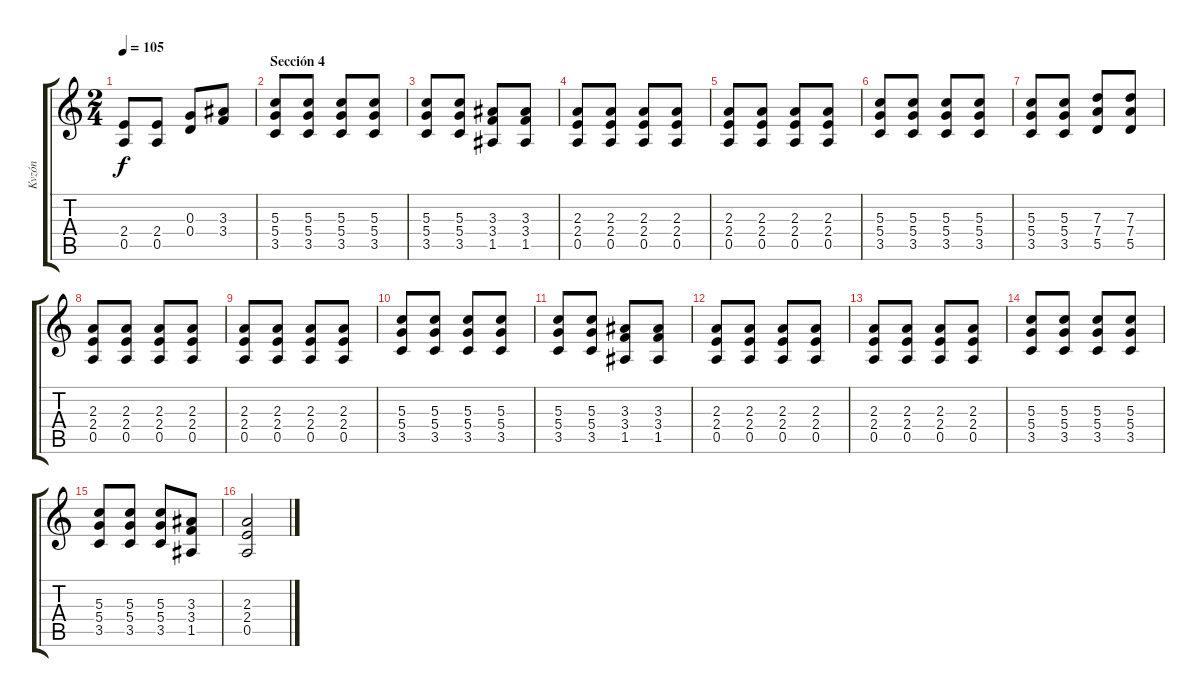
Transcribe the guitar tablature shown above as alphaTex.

\track ("Kvzón" "Kvzón") {instrument overdrivenguitar}
\staff {score tabs}
\tuning (E4 B3 G3 D3 A2 E2) {hide}
\ts (2 4)
\tempo 105
\clef g2
\ks c
(2.4 0.5).8{dy f} (2.4 0.5).8 (0.3 0.4).8 (3.3 3.4).8 |
\section ("" "Sección 4")
(5.3 5.4 3.5).8 (5.3 5.4 3.5).8 (5.3 5.4 3.5).8 (5.3 5.4 3.5).8 |
(5.3 5.4 3.5).8 (5.3 5.4 3.5).8 (3.3 3.4 1.5).8 (3.3 3.4 1.5).8 |
(2.3 2.4 0.5).8 (2.3 2.4 0.5).8 (2.3 2.4 0.5).8 (2.3 2.4 0.5).8 |
(2.3 2.4 0.5).8 (2.3 2.4 0.5).8 (2.3 2.4 0.5).8 (2.3 2.4 0.5).8 |
(5.3 5.4 3.5).8 (5.3 5.4 3.5).8 (5.3 5.4 3.5).8 (5.3 5.4 3.5).8 |
(5.3 5.4 3.5).8 (5.3 5.4 3.5).8 (7.3 7.4 5.5).8 (7.3 7.4 5.5).8 |
(2.3 2.4 0.5).8 (2.3 2.4 0.5).8 (2.3 2.4 0.5).8 (2.3 2.4 0.5).8 |
(2.3 2.4 0.5).8 (2.3 2.4 0.5).8 (2.3 2.4 0.5).8 (2.3 2.4 0.5).8 |
(5.3 5.4 3.5).8 (5.3 5.4 3.5).8 (5.3 5.4 3.5).8 (5.3 5.4 3.5).8 |
(5.3 5.4 3.5).8 (5.3 5.4 3.5).8 (3.3 3.4 1.5).8 (3.3 3.4 1.5).8 |
(2.3 2.4 0.5).8 (2.3 2.4 0.5).8 (2.3 2.4 0.5).8 (2.3 2.4 0.5).8 |
(2.3 2.4 0.5).8 (2.3 2.4 0.5).8 (2.3 2.4 0.5).8 (2.3 2.4 0.5).8 |
(5.3 5.4 3.5).8 (5.3 5.4 3.5).8 (5.3 5.4 3.5).8 (5.3 5.4 3.5).8 |
(5.3 5.4 3.5).8 (5.3 5.4 3.5).8 (5.3 5.4 3.5).8 (3.3 3.4 1.5).8 |
(2.3 2.4 0.5).2
